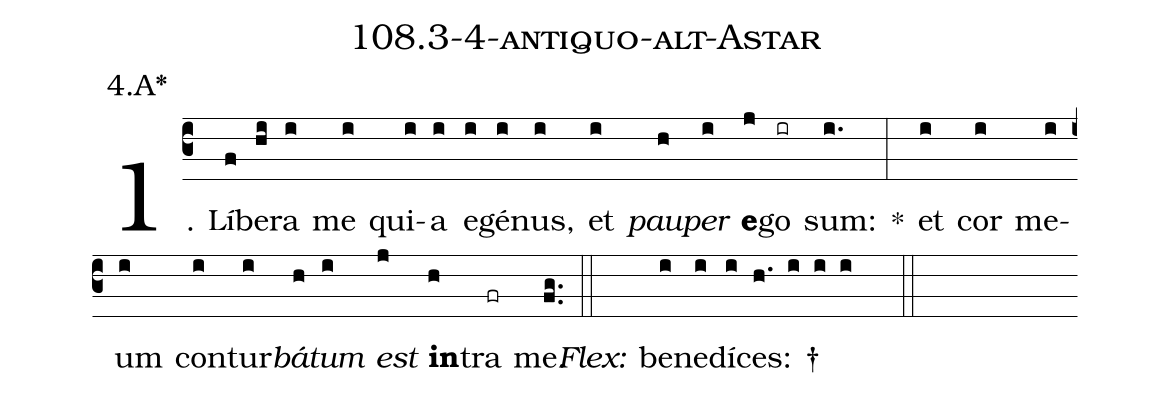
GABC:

name: 108.3-4-antiquo-alt-Astar;
annotation: 4.A*;
%%
(c3)1. Lí(f)be(hi)ra(i) me(i) qui(i)a(i) e(i)gé(i)nus,(i) et(i) <i>pau</i>(h)<i>per</i>(i) <b>e</b>(j)go(ir) sum:(i.) *(:) et(i) cor(i) me(i)um(i) con(i)tur(i)<i>bá</i>(h)<i>tum</i>(i) <i>est</i>(j) <b>in</b>(h)tra(fr) me.(fg..) (::)
<i>Flex:</i>()  be(i)ne(i)dí(i)ces: †(h. i i i  ::)
